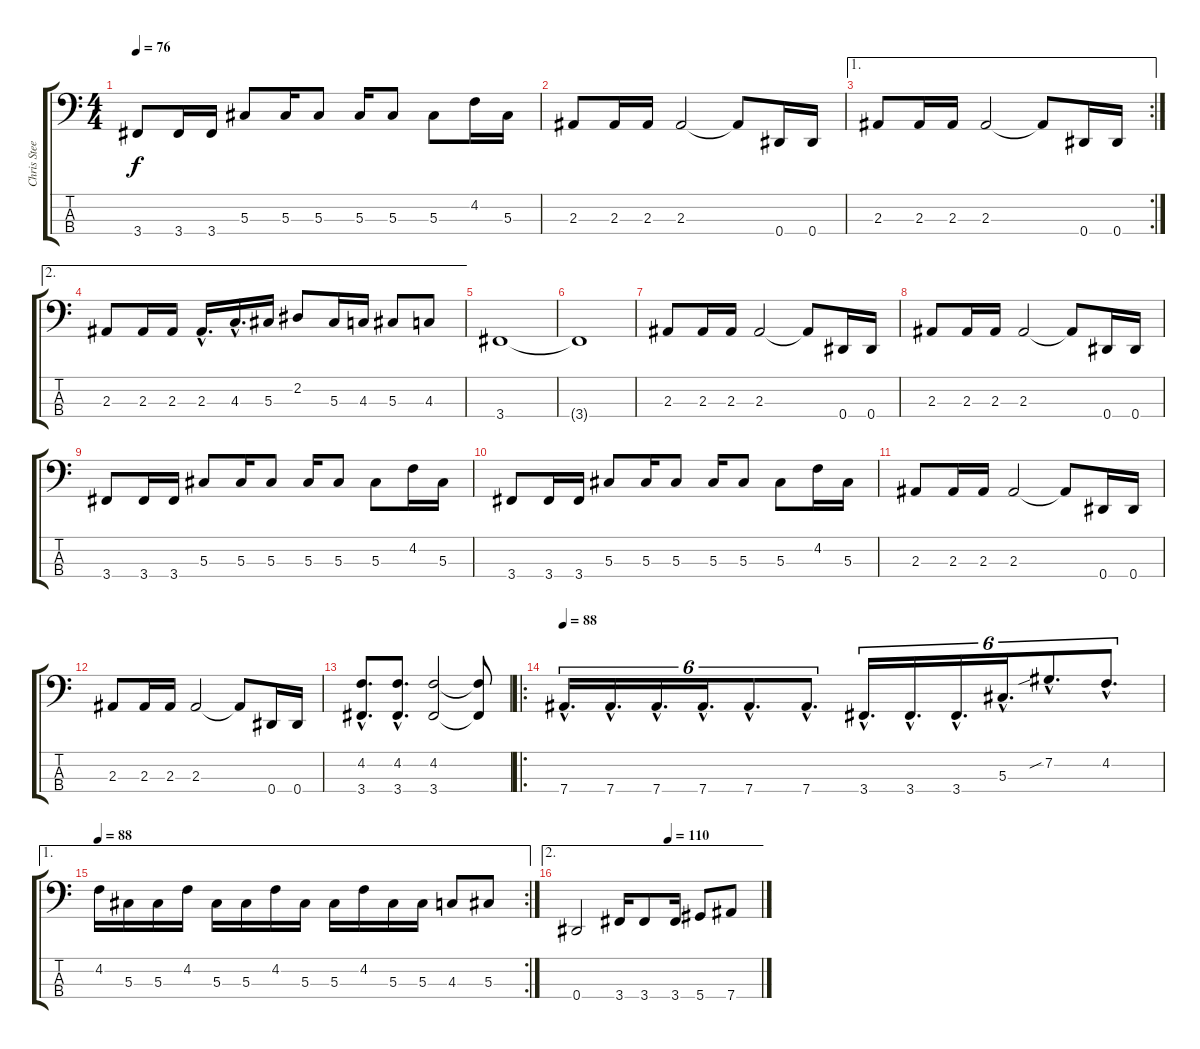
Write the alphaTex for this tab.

\track ("Chris Steele" "Chris Stee") {instrument electricbasspick}
\staff {score tabs}
\tuning (Gb2 Db2 Ab1 Eb1) {hide}
\ts (4 4)
\tempo 76
\clef f4
\ks c
3.4.8{dy f} 3.4.16 3.4.16 5.3.8 5.3.16 5.3.8 5.3.16 5.3.8 5.3.8 4.2.16 5.3.16 |
2.3.8 2.3.16 2.3.16 2.3.2 2.3{t}.8 0.4.16 0.4.16 |
\ae 1
\rc 2
2.3.8 2.3.16 2.3.16 2.3.2 2.3{t}.8 0.4.16 0.4.16 |
\ae 2
2.3.8 2.3.16 2.3.16 2.3{hac}.16{d} 4.3{hac}.16{d} 5.3.16 2.2.8 5.3.16 4.3.16 5.3.8 4.3.8 |
3.4.1 |
3.4{t}.1 |
2.3.8 2.3.16 2.3.16 2.3.2 2.3{t}.8 0.4.16 0.4.16 |
2.3.8 2.3.16 2.3.16 2.3.2 2.3{t}.8 0.4.16 0.4.16 |
3.4.8 3.4.16 3.4.16 5.3.8 5.3.16 5.3.8 5.3.16 5.3.8 5.3.8 4.2.16 5.3.16 |
3.4.8 3.4.16 3.4.16 5.3.8 5.3.16 5.3.8 5.3.16 5.3.8 5.3.8 4.2.16 5.3.16 |
2.3.8 2.3.16 2.3.16 2.3.2 2.3{t}.8 0.4.16 0.4.16 |
2.3.8 2.3.16 2.3.16 2.3.2 2.3{t}.8 0.4.16 0.4.16 |
(4.2{hac} 3.4{hac}).8{d} (4.2{hac} 3.4{hac}).8{d} (4.2 3.4).2 (4.2{t} 3.4{t}).8 |
\ro
\tempo 88
7.4{hac}.16{d tu (6 4)} 7.4{hac}.16{d tu (6 4)} 7.4{hac}.16{d tu (6 4)} 7.4{hac}.16{d tu (6 4)} 7.4{hac}.8{d tu (6 4)} 7.4{hac}.8{d tu (6 4)} 3.4{hac}.16{d tu (6 4)} 3.4{hac}.16{d tu (6 4)} 3.4{hac}.16{d tu (6 4)} 5.3{hac}.16{d tu (6 4)} 7.2{sib hac}.8{d tu (6 4)} 4.2{hac}.8{d tu (6 4)} |
\ae 1
\rc 2
\tempo 88
4.2.16 5.3.16 5.3.16 4.2.16 5.3.16 5.3.16 4.2.16 5.3.16 5.3.16 4.2.16 5.3.16 5.3.16 4.3.8 5.3.8 |
\ae 2
\tempo (110 0.5)
0.4.2 3.4.16 3.4.8 3.4.16 5.4.8 7.4.8
